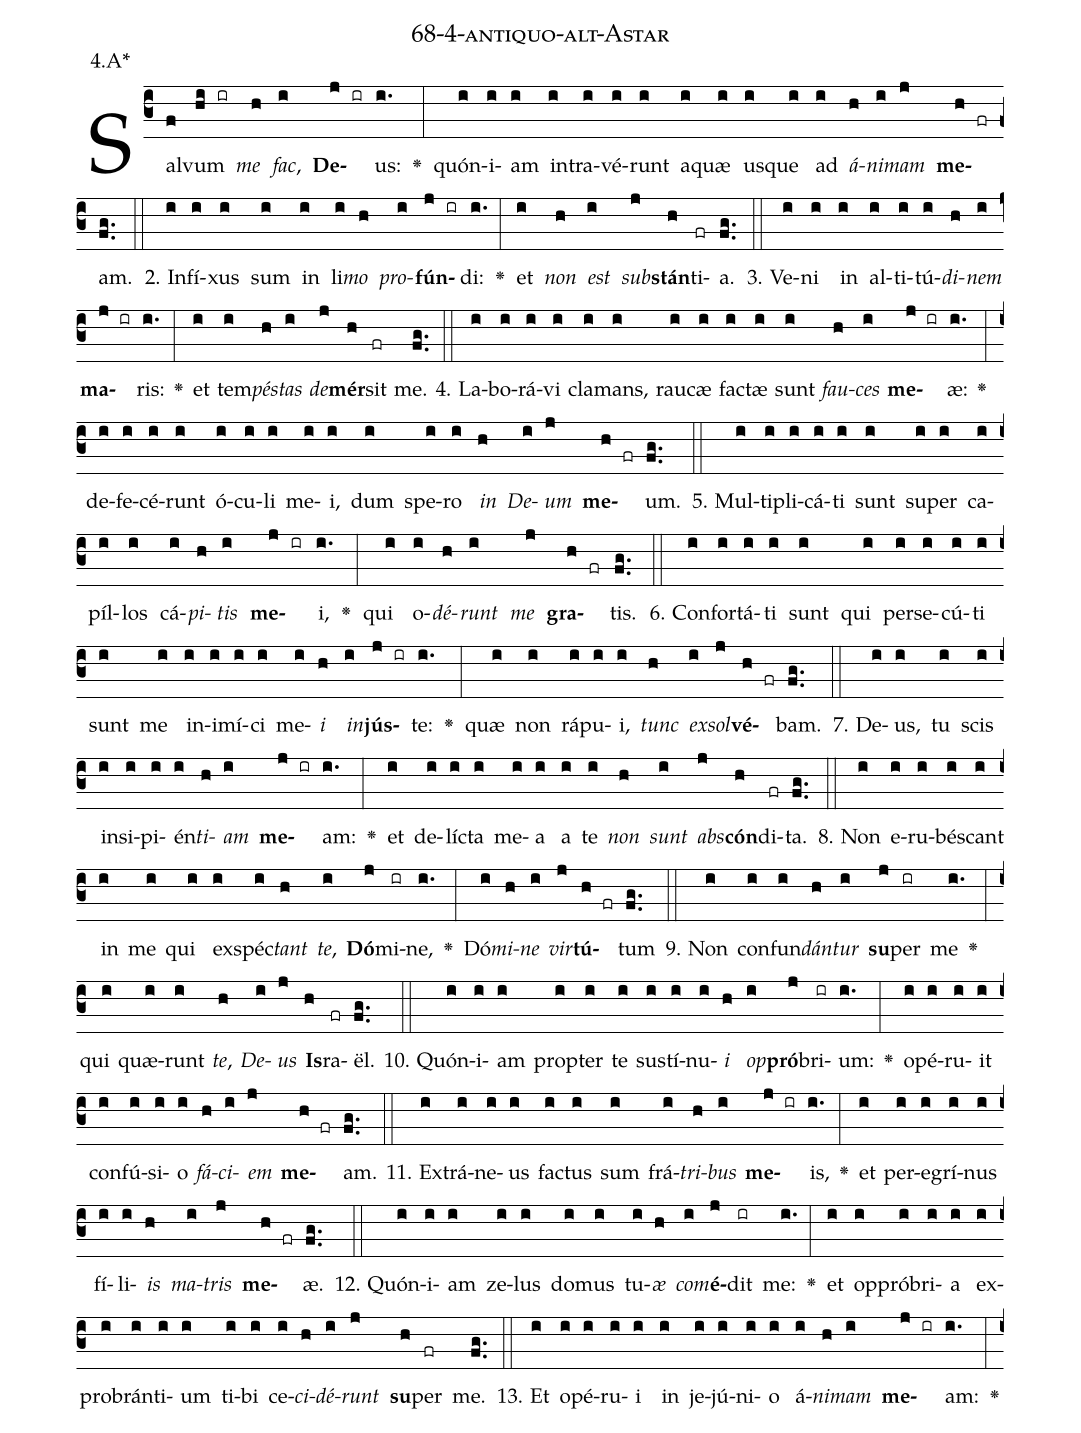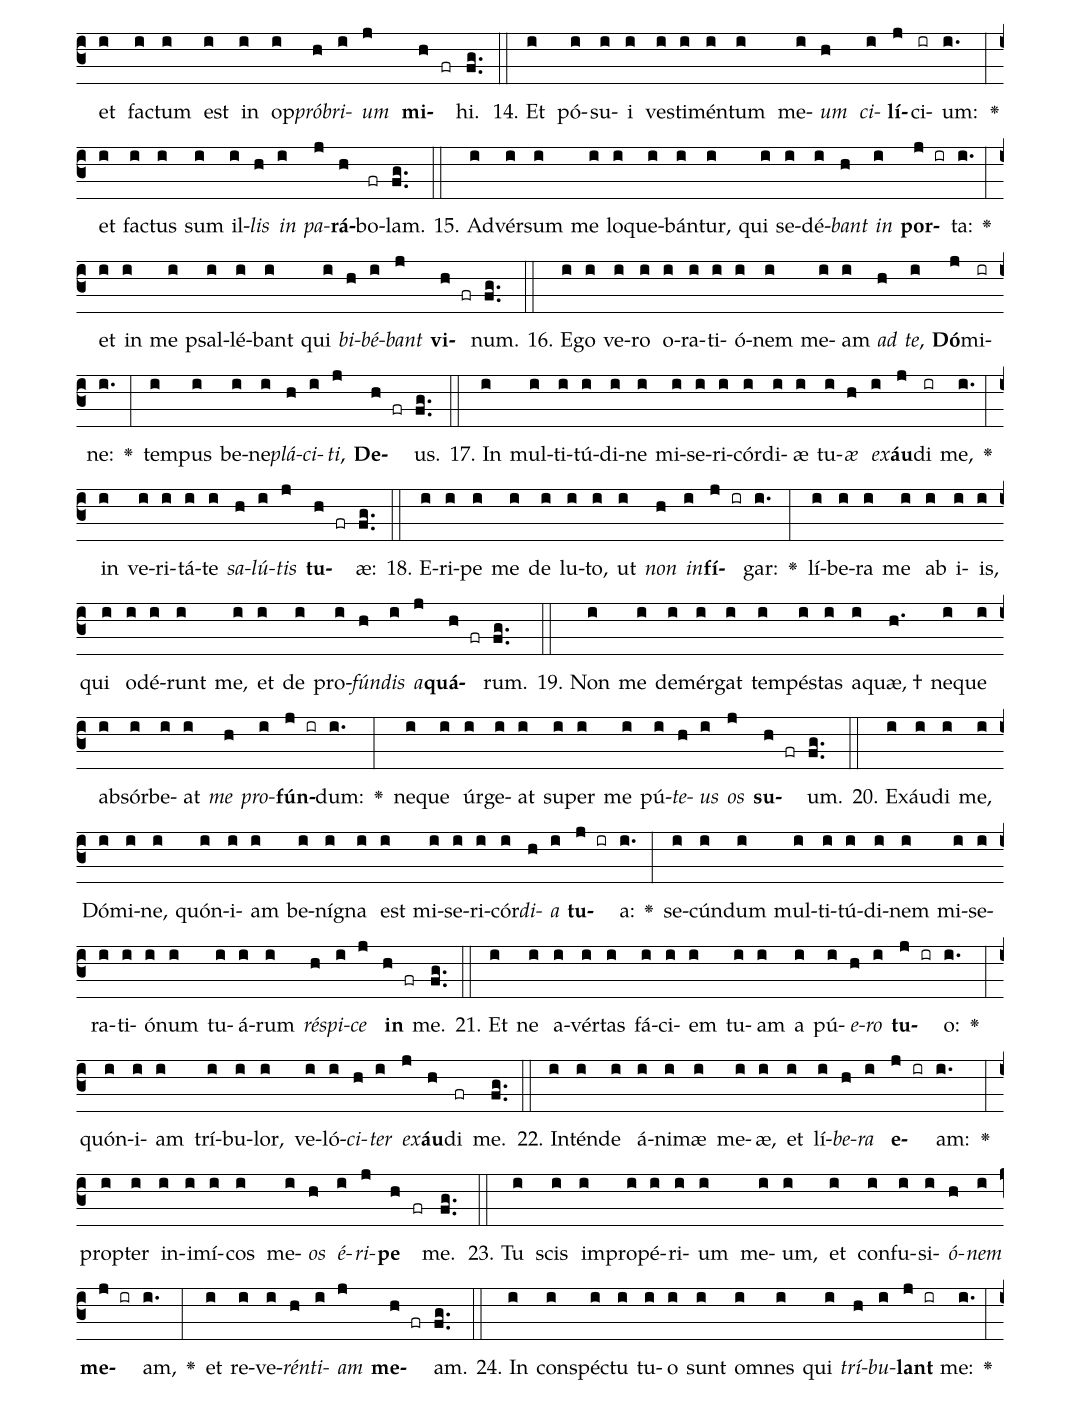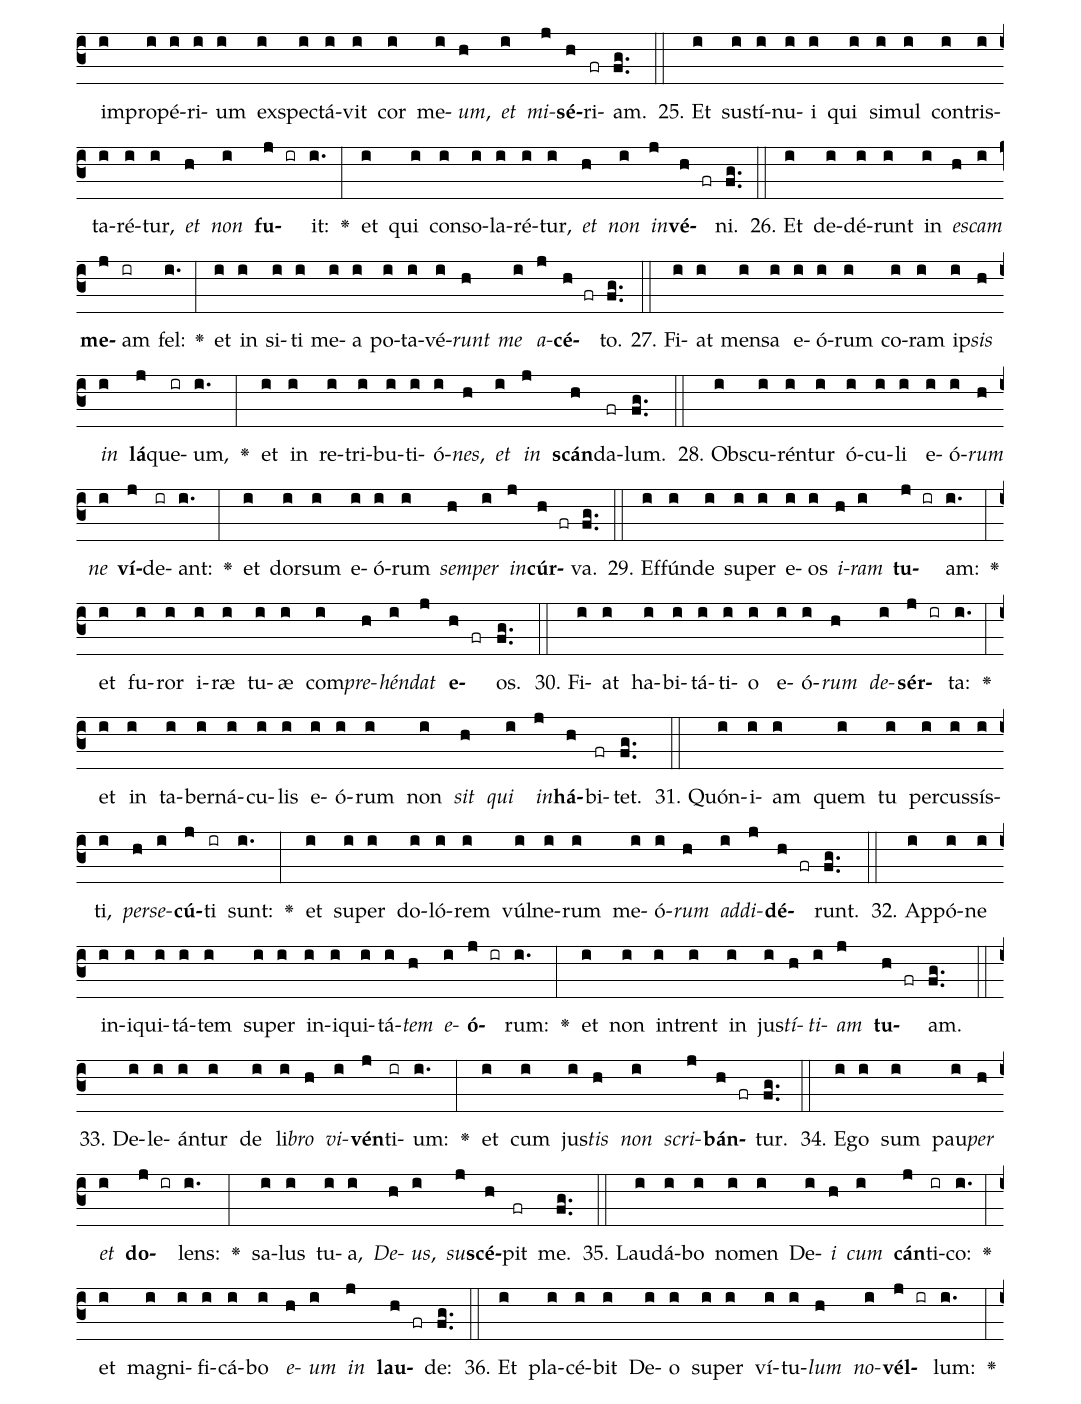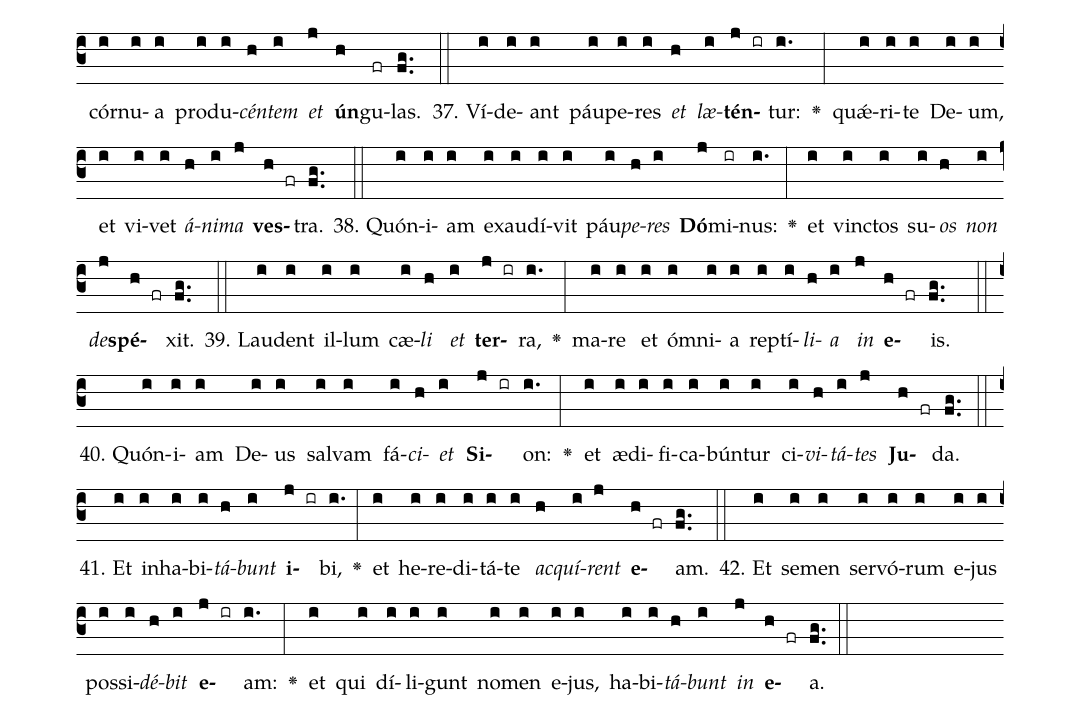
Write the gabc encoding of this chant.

name: 68-4-antiquo-alt-Astar;
annotation: 4.A*;
%%
(c3)Sal(f)vum(hi ir) <i>me</i>(h) <i>fac</i>,(i) <b>De</b>(j ir)us:(i.) <v>\greheightstar</v>(:) quón(i)i(i)am(i) in(i)tra(i)vé(i)runt(i) a(i)quæ(i) us(i)que(i) ad(i) <i>á</i>(h)<i>ni</i>(i)<i>mam</i>(j) <b>me</b>(h fr)am.(fg..) (::)
2. In(i)fí(i)xus(i) sum(i) in(i) li(i)<i>mo</i>(h) <i>pro</i>(i)<b>fún</b>(j ir)di:(i.) <v>\greheightstar</v>(:) et(i) <i>non</i>(h) <i>est</i>(i) <i>sub</i>(j)<b>stán</b>(h)ti(fr)a.(fg..) (::)
3. Ve(i)ni(i) in(i) al(i)ti(i)tú(i)<i>di</i>(h)<i>nem</i>(i) <b>ma</b>(j ir)ris:(i.) <v>\greheightstar</v>(:) et(i) tem(i)<i>pés</i>(h)<i>tas</i>(i) <i>de</i>(j)<b>mér</b>(h)sit(fr) me.(fg..) (::)
4. La(i)bo(i)rá(i)vi(i) cla(i)mans,(i) rau(i)cæ(i) fac(i)tæ(i) sunt(i) <i>fau</i>(h)<i>ces</i>(i) <b>me</b>(j ir)æ:(i.) <v>\greheightstar</v>(:) de(i)fe(i)cé(i)runt(i) ó(i)cu(i)li(i) me(i)i,(i) dum(i) spe(i)ro(i) <i>in</i>(h) <i>De</i>(i)<i>um</i>(j) <b>me</b>(h fr)um.(fg..) (::)
5. Mul(i)ti(i)pli(i)cá(i)ti(i) sunt(i) su(i)per(i) ca(i)píl(i)los(i) cá(i)<i>pi</i>(h)<i>tis</i>(i) <b>me</b>(j ir)i,(i.) <v>\greheightstar</v>(:) qui(i) o(i)<i>dé</i>(h)<i>runt</i>(i) <i>me</i>(j) <b>gra</b>(h fr)tis.(fg..) (::)
6. Con(i)for(i)tá(i)ti(i) sunt(i) qui(i) per(i)se(i)cú(i)ti(i) sunt(i) me(i) in(i)i(i)mí(i)ci(i) me(i)<i>i</i>(h) <i>in</i>(i)<b>jús</b>(j ir)te:(i.) <v>\greheightstar</v>(:) quæ(i) non(i) rá(i)pu(i)i,(i) <i>tunc</i>(h) <i>ex</i>(i)<i>sol</i>(j)<b>vé</b>(h fr)bam.(fg..) (::)
7. De(i)us,(i) tu(i) scis(i) in(i)si(i)pi(i)én(i)<i>ti</i>(h)<i>am</i>(i) <b>me</b>(j ir)am:(i.) <v>\greheightstar</v>(:) et(i) de(i)líc(i)ta(i) me(i)a(i) a(i) te(i) <i>non</i>(h) <i>sunt</i>(i) <i>abs</i>(j)<b>cón</b>(h)di(fr)ta.(fg..) (::)
8. Non(i) e(i)ru(i)bés(i)cant(i) in(i) me(i) qui(i) ex(i)spéc(i)<i>tant</i>(h) <i>te</i>,(i) <b>Dó</b>(j)mi(ir)ne,(i.) <v>\greheightstar</v>(:) Dó(i)<i>mi</i>(h)<i>ne</i>(i) <i>vir</i>(j)<b>tú</b>(h fr)tum(fg..) (::)
9. Non(i) con(i)fun(i)<i>dán</i>(h)<i>tur</i>(i) <b>su</b>(j)per(ir) me(i.) <v>\greheightstar</v>(:) qui(i) quæ(i)runt(i) <i>te</i>,(h) <i>De</i>(i)<i>us</i>(j) <b>Is</b>(h)ra(fr)ël.(fg..) (::)
10. Quón(i)i(i)am(i) prop(i)ter(i) te(i) sus(i)tí(i)nu(i)<i>i</i>(h) <i>op</i>(i)<b>pró</b>(j)bri(ir)um:(i.) <v>\greheightstar</v>(:) o(i)pé(i)ru(i)it(i) con(i)fú(i)si(i)o(i) <i>fá</i>(h)<i>ci</i>(i)<i>em</i>(j) <b>me</b>(h fr)am.(fg..) (::)
11. Ex(i)trá(i)ne(i)us(i) fac(i)tus(i) sum(i) frá(i)<i>tri</i>(h)<i>bus</i>(i) <b>me</b>(j ir)is,(i.) <v>\greheightstar</v>(:) et(i) per(i)e(i)grí(i)nus(i) fí(i)li(i)<i>is</i>(h) <i>ma</i>(i)<i>tris</i>(j) <b>me</b>(h fr)æ.(fg..) (::)
12. Quón(i)i(i)am(i) ze(i)lus(i) do(i)mus(i) tu(i)<i>æ</i>(h) <i>com</i>(i)<b>é</b>(j)dit(ir) me:(i.) <v>\greheightstar</v>(:) et(i) op(i)pró(i)bri(i)a(i) ex(i)pro(i)brán(i)ti(i)um(i) ti(i)bi(i) ce(i)<i>ci</i>(h)<i>dé</i>(i)<i>runt</i>(j) <b>su</b>(h)per(fr) me.(fg..) (::)
13. Et(i) o(i)pé(i)ru(i)i(i) in(i) je(i)jú(i)ni(i)o(i) á(i)<i>ni</i>(h)<i>mam</i>(i) <b>me</b>(j ir)am:(i.) <v>\greheightstar</v>(:) et(i) fac(i)tum(i) est(i) in(i) op(i)<i>pró</i>(h)<i>bri</i>(i)<i>um</i>(j) <b>mi</b>(h fr)hi.(fg..) (::)
14. Et(i) pó(i)su(i)i(i) ves(i)ti(i)mén(i)tum(i) me(i)<i>um</i>(h) <i>ci</i>(i)<b>lí</b>(j)ci(ir)um:(i.) <v>\greheightstar</v>(:) et(i) fac(i)tus(i) sum(i) il(i)<i>lis</i>(h) <i>in</i>(i) <i>pa</i>(j)<b>rá</b>(h)bo(fr)lam.(fg..) (::)
15. Ad(i)vér(i)sum(i) me(i) lo(i)que(i)bán(i)tur,(i) qui(i) se(i)dé(i)<i>bant</i>(h) <i>in</i>(i) <b>por</b>(j ir)ta:(i.) <v>\greheightstar</v>(:) et(i) in(i) me(i) psal(i)lé(i)bant(i) qui(i) <i>bi</i>(h)<i>bé</i>(i)<i>bant</i>(j) <b>vi</b>(h fr)num.(fg..) (::)
16. E(i)go(i) ve(i)ro(i) o(i)ra(i)ti(i)ó(i)nem(i) me(i)am(i) <i>ad</i>(h) <i>te</i>,(i) <b>Dó</b>(j)mi(ir)ne:(i.) <v>\greheightstar</v>(:) tem(i)pus(i) be(i)ne(i)<i>plá</i>(h)<i>ci</i>(i)<i>ti</i>,(j) <b>De</b>(h fr)us.(fg..) (::)
17. In(i) mul(i)ti(i)tú(i)di(i)ne(i) mi(i)se(i)ri(i)cór(i)di(i)æ(i) tu(i)<i>æ</i>(h) <i>ex</i>(i)<b>áu</b>(j)di(ir) me,(i.) <v>\greheightstar</v>(:) in(i) ve(i)ri(i)tá(i)te(i) <i>sa</i>(h)<i>lú</i>(i)<i>tis</i>(j) <b>tu</b>(h fr)æ:(fg..) (::)
18. E(i)ri(i)pe(i) me(i) de(i) lu(i)to,(i) ut(i) <i>non</i>(h) <i>in</i>(i)<b>fí</b>(j ir)gar:(i.) <v>\greheightstar</v>(:) lí(i)be(i)ra(i) me(i) ab(i) i(i)is,(i) qui(i) o(i)dé(i)runt(i) me,(i) et(i) de(i) pro(i)<i>fún</i>(h)<i>dis</i>(i) <i>a</i>(j)<b>quá</b>(h fr)rum.(fg..) (::)
19. Non(i) me(i) de(i)mér(i)gat(i) tem(i)pés(i)tas(i) a(i)quæ, †(h.) ne(i)que(i) ab(i)sór(i)be(i)at(i) <i>me</i>(h) <i>pro</i>(i)<b>fún</b>(j ir)dum:(i.) <v>\greheightstar</v>(:) ne(i)que(i) úr(i)ge(i)at(i) su(i)per(i) me(i) pú(i)<i>te</i>(h)<i>us</i>(i) <i>os</i>(j) <b>su</b>(h fr)um.(fg..) (::)
20. Ex(i)áu(i)di(i) me,(i) Dó(i)mi(i)ne,(i) quón(i)i(i)am(i) be(i)ní(i)gna(i) est(i) mi(i)se(i)ri(i)cór(i)<i>di</i>(h)<i>a</i>(i) <b>tu</b>(j ir)a:(i.) <v>\greheightstar</v>(:) se(i)cún(i)dum(i) mul(i)ti(i)tú(i)di(i)nem(i) mi(i)se(i)ra(i)ti(i)ó(i)num(i) tu(i)á(i)rum(i) <i>ré</i>(h)<i>spi</i>(i)<i>ce</i>(j) <b>in</b>(h fr) me.(fg..) (::)
21. Et(i) ne(i) a(i)vér(i)tas(i) fá(i)ci(i)em(i) tu(i)am(i) a(i) pú(i)<i>e</i>(h)<i>ro</i>(i) <b>tu</b>(j ir)o:(i.) <v>\greheightstar</v>(:) quón(i)i(i)am(i) trí(i)bu(i)lor,(i) ve(i)ló(i)<i>ci</i>(h)<i>ter</i>(i) <i>ex</i>(j)<b>áu</b>(h)di(fr) me.(fg..) (::)
22. In(i)tén(i)de(i) á(i)ni(i)mæ(i) me(i)æ,(i) et(i) lí(i)<i>be</i>(h)<i>ra</i>(i) <b>e</b>(j ir)am:(i.) <v>\greheightstar</v>(:) prop(i)ter(i) in(i)i(i)mí(i)cos(i) me(i)<i>os</i>(h) <i>é</i>(i)<i>ri</i>(j)<b>pe</b>(h fr) me.(fg..) (::)
23. Tu(i) scis(i) im(i)pro(i)pé(i)ri(i)um(i) me(i)um,(i) et(i) con(i)fu(i)si(i)<i>ó</i>(h)<i>nem</i>(i) <b>me</b>(j ir)am,(i.) <v>\greheightstar</v>(:) et(i) re(i)ve(i)<i>rén</i>(h)<i>ti</i>(i)<i>am</i>(j) <b>me</b>(h fr)am.(fg..) (::)
24. In(i) con(i)spéc(i)tu(i) tu(i)o(i) sunt(i) om(i)nes(i) qui(i) <i>trí</i>(h)<i>bu</i>(i)<b>lant</b>(j ir) me:(i.) <v>\greheightstar</v>(:) im(i)pro(i)pé(i)ri(i)um(i) ex(i)spec(i)tá(i)vit(i) cor(i) me(i)<i>um</i>,(h) <i>et</i>(i) <i>mi</i>(j)<b>sé</b>(h)ri(fr)am.(fg..) (::)
25. Et(i) sus(i)tí(i)nu(i)i(i) qui(i) si(i)mul(i) con(i)tris(i)ta(i)ré(i)tur,(i) <i>et</i>(h) <i>non</i>(i) <b>fu</b>(j ir)it:(i.) <v>\greheightstar</v>(:) et(i) qui(i) con(i)so(i)la(i)ré(i)tur,(i) <i>et</i>(h) <i>non</i>(i) <i>in</i>(j)<b>vé</b>(h fr)ni.(fg..) (::)
26. Et(i) de(i)dé(i)runt(i) in(i) <i>es</i>(h)<i>cam</i>(i) <b>me</b>(j)am(ir) fel:(i.) <v>\greheightstar</v>(:) et(i) in(i) si(i)ti(i) me(i)a(i) po(i)ta(i)vé(i)<i>runt</i>(h) <i>me</i>(i) <i>a</i>(j)<b>cé</b>(h fr)to.(fg..) (::)
27. Fi(i)at(i) men(i)sa(i) e(i)ó(i)rum(i) co(i)ram(i) ip(i)<i>sis</i>(h) <i>in</i>(i) <b>lá</b>(j)que(ir)um,(i.) <v>\greheightstar</v>(:) et(i) in(i) re(i)tri(i)bu(i)ti(i)ó(i)<i>nes</i>,(h) <i>et</i>(i) <i>in</i>(j) <b>scán</b>(h)da(fr)lum.(fg..) (::)
28. Obs(i)cu(i)rén(i)tur(i) ó(i)cu(i)li(i) e(i)ó(i)<i>rum</i>(h) <i>ne</i>(i) <b>ví</b>(j)de(ir)ant:(i.) <v>\greheightstar</v>(:) et(i) dor(i)sum(i) e(i)ó(i)rum(i) <i>sem</i>(h)<i>per</i>(i) <i>in</i>(j)<b>cúr</b>(h fr)va.(fg..) (::)
29. Ef(i)fún(i)de(i) su(i)per(i) e(i)os(i) <i>i</i>(h)<i>ram</i>(i) <b>tu</b>(j ir)am:(i.) <v>\greheightstar</v>(:) et(i) fu(i)ror(i) i(i)ræ(i) tu(i)æ(i) com(i)<i>pre</i>(h)<i>hén</i>(i)<i>dat</i>(j) <b>e</b>(h fr)os.(fg..) (::)
30. Fi(i)at(i) ha(i)bi(i)tá(i)ti(i)o(i) e(i)ó(i)<i>rum</i>(h) <i>de</i>(i)<b>sér</b>(j ir)ta:(i.) <v>\greheightstar</v>(:) et(i) in(i) ta(i)ber(i)ná(i)cu(i)lis(i) e(i)ó(i)rum(i) non(i) <i>sit</i>(h) <i>qui</i>(i) <i>in</i>(j)<b>há</b>(h)bi(fr)tet.(fg..) (::)
31. Quón(i)i(i)am(i) quem(i) tu(i) per(i)cus(i)sís(i)ti,(i) <i>per</i>(h)<i>se</i>(i)<b>cú</b>(j)ti(ir) sunt:(i.) <v>\greheightstar</v>(:) et(i) su(i)per(i) do(i)ló(i)rem(i) vúl(i)ne(i)rum(i) me(i)ó(i)<i>rum</i>(h) <i>ad</i>(i)<i>di</i>(j)<b>dé</b>(h fr)runt.(fg..) (::)
32. Ap(i)pó(i)ne(i) in(i)i(i)qui(i)tá(i)tem(i) su(i)per(i) in(i)i(i)qui(i)tá(i)<i>tem</i>(h) <i>e</i>(i)<b>ó</b>(j ir)rum:(i.) <v>\greheightstar</v>(:) et(i) non(i) in(i)trent(i) in(i) jus(i)<i>tí</i>(h)<i>ti</i>(i)<i>am</i>(j) <b>tu</b>(h fr)am.(fg..) (::)
33. De(i)le(i)án(i)tur(i) de(i) li(i)<i>bro</i>(h) <i>vi</i>(i)<b>vén</b>(j)ti(ir)um:(i.) <v>\greheightstar</v>(:) et(i) cum(i) jus(i)<i>tis</i>(h) <i>non</i>(i) <i>scri</i>(j)<b>bán</b>(h fr)tur.(fg..) (::)
34. E(i)go(i) sum(i) pau(i)<i>per</i>(h) <i>et</i>(i) <b>do</b>(j ir)lens:(i.) <v>\greheightstar</v>(:) sa(i)lus(i) tu(i)a,(i) <i>De</i>(h)<i>us</i>,(i) <i>su</i>(j)<b>scé</b>(h)pit(fr) me.(fg..) (::)
35. Lau(i)dá(i)bo(i) no(i)men(i) De(i)<i>i</i>(h) <i>cum</i>(i) <b>cán</b>(j)ti(ir)co:(i.) <v>\greheightstar</v>(:) et(i) ma(i)gni(i)fi(i)cá(i)bo(i) <i>e</i>(h)<i>um</i>(i) <i>in</i>(j) <b>lau</b>(h fr)de:(fg..) (::)
36. Et(i) pla(i)cé(i)bit(i) De(i)o(i) su(i)per(i) ví(i)tu(i)<i>lum</i>(h) <i>no</i>(i)<b>vél</b>(j ir)lum:(i.) <v>\greheightstar</v>(:) cór(i)nu(i)a(i) pro(i)du(i)<i>cén</i>(h)<i>tem</i>(i) <i>et</i>(j) <b>ún</b>(h)gu(fr)las.(fg..) (::)
37. Ví(i)de(i)ant(i) páu(i)pe(i)res(i) <i>et</i>(h) <i>læ</i>(i)<b>tén</b>(j ir)tur:(i.) <v>\greheightstar</v>(:) quǽ(i)ri(i)te(i) De(i)um,(i) et(i) vi(i)vet(i) <i>á</i>(h)<i>ni</i>(i)<i>ma</i>(j) <b>ves</b>(h fr)tra.(fg..) (::)
38. Quón(i)i(i)am(i) ex(i)au(i)dí(i)vit(i) páu(i)<i>pe</i>(h)<i>res</i>(i) <b>Dó</b>(j)mi(ir)nus:(i.) <v>\greheightstar</v>(:) et(i) vinc(i)tos(i) su(i)<i>os</i>(h) <i>non</i>(i) <i>de</i>(j)<b>spé</b>(h fr)xit.(fg..) (::)
39. Lau(i)dent(i) il(i)lum(i) cæ(i)<i>li</i>(h) <i>et</i>(i) <b>ter</b>(j ir)ra,(i.) <v>\greheightstar</v>(:) ma(i)re(i) et(i) óm(i)ni(i)a(i) rep(i)tí(i)<i>li</i>(h)<i>a</i>(i) <i>in</i>(j) <b>e</b>(h fr)is.(fg..) (::)
40. Quón(i)i(i)am(i) De(i)us(i) sal(i)vam(i) fá(i)<i>ci</i>(h)<i>et</i>(i) <b>Si</b>(j ir)on:(i.) <v>\greheightstar</v>(:) et(i) æ(i)di(i)fi(i)ca(i)bún(i)tur(i) ci(i)<i>vi</i>(h)<i>tá</i>(i)<i>tes</i>(j) <b>Ju</b>(h fr)da.(fg..) (::)
41. Et(i) in(i)ha(i)bi(i)<i>tá</i>(h)<i>bunt</i>(i) <b>i</b>(j ir)bi,(i.) <v>\greheightstar</v>(:) et(i) he(i)re(i)di(i)tá(i)te(i) <i>ac</i>(h)<i>quí</i>(i)<i>rent</i>(j) <b>e</b>(h fr)am.(fg..) (::)
42. Et(i) se(i)men(i) ser(i)vó(i)rum(i) e(i)jus(i) pos(i)si(i)<i>dé</i>(h)<i>bit</i>(i) <b>e</b>(j ir)am:(i.) <v>\greheightstar</v>(:) et(i) qui(i) dí(i)li(i)gunt(i) no(i)men(i) e(i)jus,(i) ha(i)bi(i)<i>tá</i>(h)<i>bunt</i>(i) <i>in</i>(j) <b>e</b>(h fr)a.(fg..) (::)
